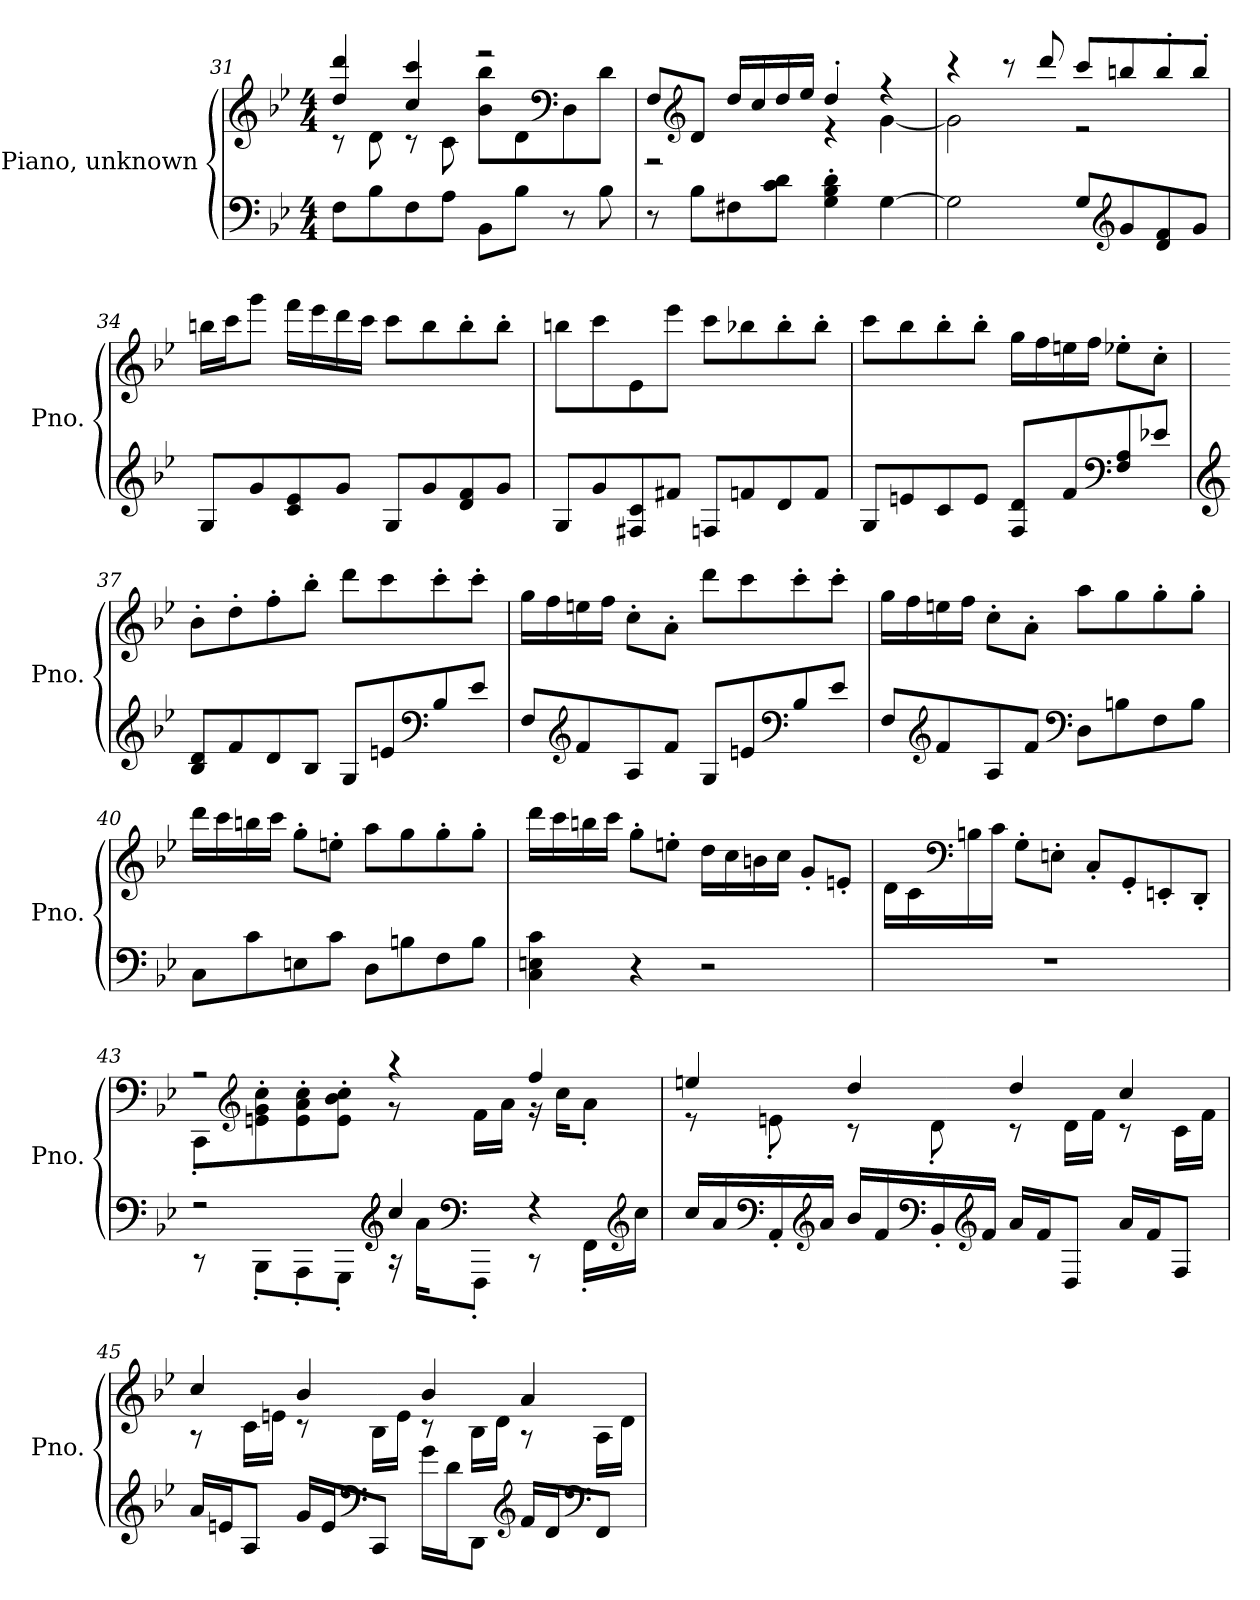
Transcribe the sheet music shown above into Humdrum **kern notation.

**kern	**kern
*part1	*part1
*staff2	*staff1
*I"Piano, unknown	*
*I'Pno.	*
*clefF4	*clefG2
*k[b-e-]	*k[b-e-]
*M4/4	*M4/4
=31	=31
*	*^
8F\L	4dd/ 4ddd/	8r
8B-\	.	8d\
8F\	4cc/ 4ccc/	8r
8A\J	.	8c\
8BB-\L	2r	8b-\ 8bb-\L
8B-\J	.	8d\
*	*clefF4	*
8r	.	8D\
8B-\	.	8d\J
!!LO:LB:g=z	!!
=32	=32	=32
8r	8F/L	2r
*	*clefG2	*
8B-\L	8d/J	.
8F#X\	16dd/LL	.
.	16cc/	.
8c\ 8d\J	16dd/	.
.	16ee-/JJ	.
4G\' 4B-\' 4d\'	4dd'/	4r
[4G\	4r	[4g\
=33	=33	=33
2G\]	4r	2g\]
.	8r	.
.	8ddd/	.
8G/L	8ccc/L	2r
*clefG2	*	*
8g/	8bbn/	.
8d/ 8f/	8bb'/	.
8g/J	8bb'/J	.
*	*v	*v
=34	=34
8G/L	16bbn\LL
.	16ccc\J
8g/	8ggg\J
8c/ 8e-/	16fff\LL
.	16eee-\
8g/J	16ddd\
.	16ccc\JJ
8G/L	8ccc\L
8g/	8bb\
8d/ 8f/	8bb'\
8g/J	8bb'\J
!!LO:LB:g=z
=35	=35
8G/L	8bbn\L
8g/	8ccc\
8F#X/ 8c/	8e-\
8f#X/J	8eee-\J
8Fn/L	8ccc\L
8fn/	8bb-X\
8d/	8bb-'\
8f/J	8bb-'\J
=36	=36
8G/L	8ccc\L
8en/	8bb-\
8c/	8bb-'\
8e/J	8bb-'\J
8F/ 8d/L	16gg\LL
.	16ff\
8f/	16een\
.	16ff\JJ
*clefF4	*
8F/ 8A/	8ee-X'\L
8e-X/J	8cc'\J
=37	=37
*clefG2	*
8B-/ 8d/L	8b-'\L
8f/	8dd'\
8d/	8ff'\
8B-/J	8bb-'\J
8G/L	8ddd\L
8en/	8ccc\
*clefF4	*
8B-/	8ccc'\
8e/J	8ccc'\J
!!LO:LB:g=z
=38	=38
8F/L	16gg\LL
.	16ff\
*clefG2	*
8f/	16een\
.	16ff\JJ
8A/	8cc'\L
8f/J	8a'\J
8G/L	8ddd\L
8en/	8ccc\
*clefF4	*
8B-/	8ccc'\
8e/J	8ccc'\J
=39	=39
8F/L	16gg\LL
.	16ff\
*clefG2	*
8f/	16een\
.	16ff\JJ
8A/	8cc'\L
8f/J	8a'\J
*clefF4	*
8D\L	8aa\L
8Bn\	8gg\
8F\	8gg'\
8B\J	8gg'\J
=40	=40
8C\L	16ddd\LL
.	16ccc\
8c\	16bbn\
.	16ccc\JJ
8En\	8gg'\L
8c\J	8een'\J
8D\L	8aa\L
8Bn\	8gg\
8F\	8gg'\
8B\J	8gg'\J
!!LO:LB:g=z
=41	=41
4C\ 4En\ 4c\	16ddd\LL
.	16ccc\
.	16bbn\
.	16ccc\JJ
4r	8gg'\L
.	8een'\J
2r	16dd\LL
.	16cc\
.	16bn\
.	16cc\JJ
.	8g'/L
.	8en'/J
=42	=42
1r	16d\LL
.	16c\
*	*clefF4
.	16Bn\
.	16c\JJ
.	8G'\L
.	8En'\J
.	8C'/L
.	8GG'/
.	8EEn'/
.	8DD'/J
!!LO:PB:g=z
=43	=43
*^	*^
2r	8r	2r	8CC'\L
*	*	*clefG2	*
.	8BBB-'\L	.	8en\' 8g\' 8cc\'
.	8AAA'\	.	8e\' 8a\' 8cc\'
.	8GGG'\J	.	8e\' 8b-\' 8cc\'J
*clefG2	*	*	*
4cc/	16r	4r	8r
.	16a\KL	.	.
*clefF4	*	*	*
.	8FFF'\J	.	16f\LL
.	.	.	16a\JJ
4r	8r	4ff/	16r
.	.	.	16cc\KL
.	16FF'\LL	.	8a'\J
*clefG2	*	*	*
.	16cc\JJ	.	.
*v	*v	*	*
=44	=44	=44
16cc/LL	4een/	8r
16a/	.	.
*clefF4	*	*
16AA'/	.	8en'\
*clefG2	*	*
16a/JJ	.	.
16b-/LL	4dd/	8r
16f/	.	.
*clefF4	*	*
16BB-'/	.	8d'\
*clefG2	*	*
16f/JJ	.	.
16a/LL	4dd/	8r
16f/J	.	.
8D/J	.	16d\LL
.	.	16f\JJ
16a/LL	4cc/	8r
16f/J	.	.
8F/J	.	16c\LL
.	.	16f\JJ
!!LO:LB:g=z	!!
=45	=45	=45
16a/LL	4cc/	8r
16en/J	.	.
8A/J	.	16c\LL
.	.	16en\JJ
16g/LL	4b-/	8r
16e/J	.	.
*clefF4	*	*
8CC/J	.	16B-\LL
.	.	16e\JJ
16g\LL	4b-/	8r
16d\J	.	.
8DD\J	.	16B-\LL
.	.	16d\JJ
*clefG2	*	*
16f/LL	4a/	8r
16d/J	.	.
*clefF4	*	*
8FF/J	.	16A\LL
.	.	16d\JJ
*	*v	*v
=	=
*-	*-
